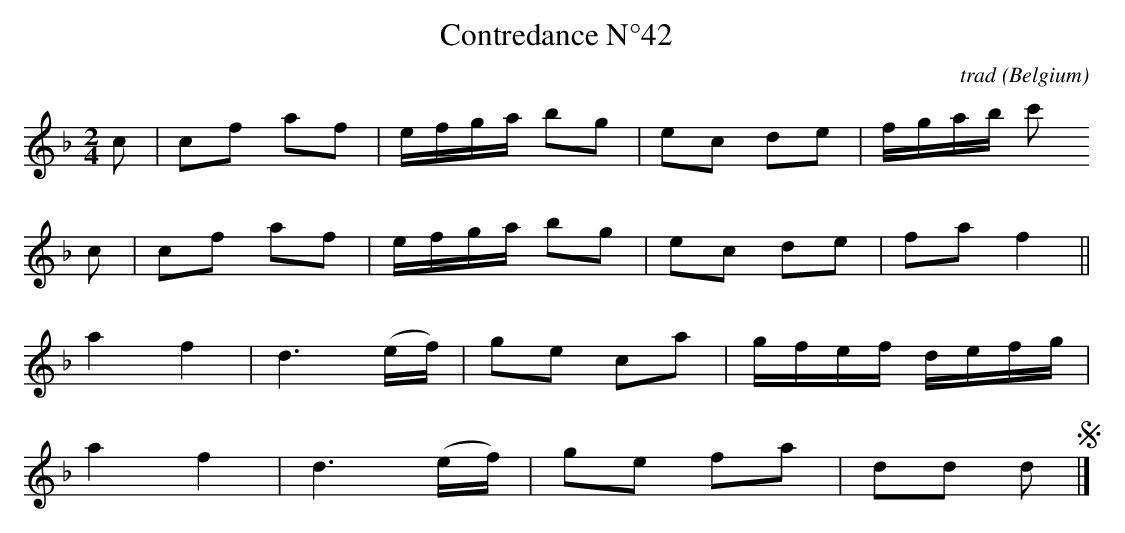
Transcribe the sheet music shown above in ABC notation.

X:1
T:Contredance N°42
C:trad
O:Belgium
M:2/4
L:1/16
K:Fmaj
c2|c2f2 a2f2|efga b2g2|e2c2 d2e2|fgab c'2
c2|c2f2 a2f2|efga b2g2|e2c2 d2e2|f2a2 f4||
K:Dmin!segno!
a4 f4|d6 (ef)|g2e2 c2a2|gfef defg|
a4 f4|d6 (ef)|g2e2 f2a2|d2d2 d2!segno!|]
